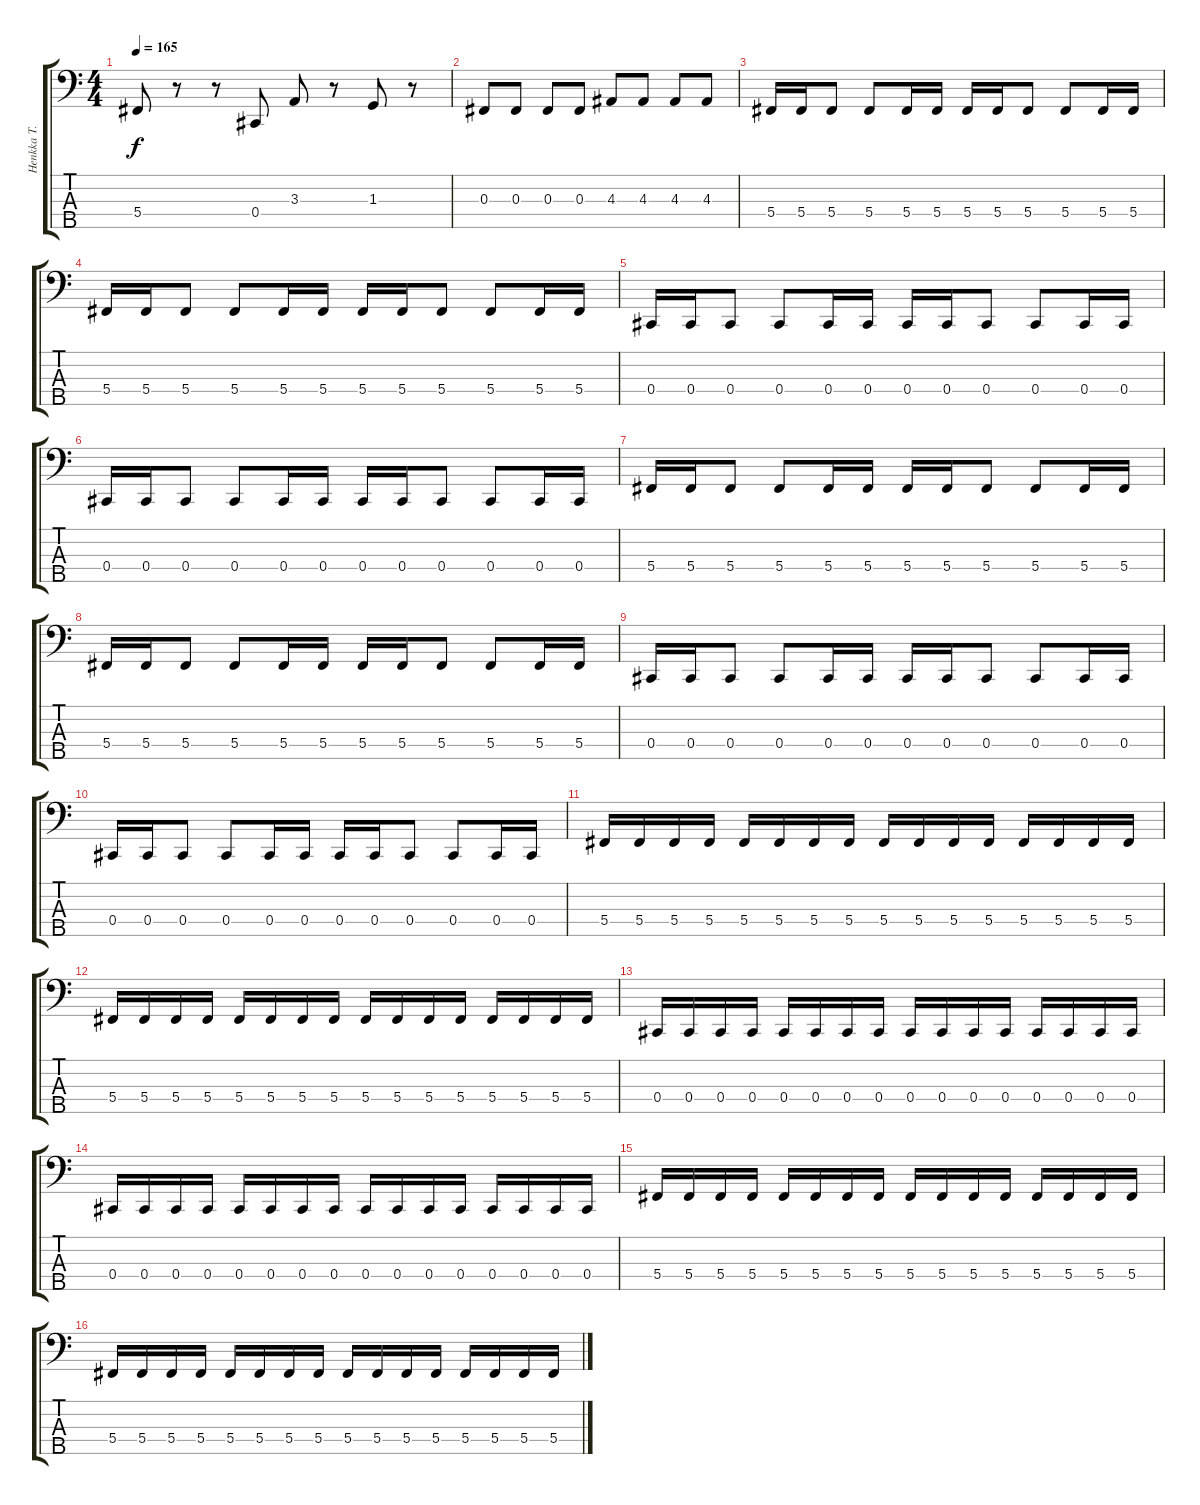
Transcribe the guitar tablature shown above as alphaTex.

\track ("Henkka T. Blacksmith" "Henkka T. ") {instrument electricbasspick}
\staff {score tabs}
\tuning (E2 B1 Gb1 Db1 Ab0) {hide}
\ts (4 4)
\tempo 165
\clef f4
\ks c
5.4.8{dy f} r.8 r.8 0.4.8 3.3.8 r.8 1.3.8 r.8 |
0.3.8 0.3.8 0.3.8 0.3.8 4.3.8 4.3.8 4.3.8 4.3.8 |
5.4.16 5.4.16 5.4.8 5.4.8 5.4.16 5.4.16 5.4.16 5.4.16 5.4.8 5.4.8 5.4.16 5.4.16 |
5.4.16 5.4.16 5.4.8 5.4.8 5.4.16 5.4.16 5.4.16 5.4.16 5.4.8 5.4.8 5.4.16 5.4.16 |
0.4.16 0.4.16 0.4.8 0.4.8 0.4.16 0.4.16 0.4.16 0.4.16 0.4.8 0.4.8 0.4.16 0.4.16 |
0.4.16 0.4.16 0.4.8 0.4.8 0.4.16 0.4.16 0.4.16 0.4.16 0.4.8 0.4.8 0.4.16 0.4.16 |
5.4.16 5.4.16 5.4.8 5.4.8 5.4.16 5.4.16 5.4.16 5.4.16 5.4.8 5.4.8 5.4.16 5.4.16 |
5.4.16 5.4.16 5.4.8 5.4.8 5.4.16 5.4.16 5.4.16 5.4.16 5.4.8 5.4.8 5.4.16 5.4.16 |
0.4.16 0.4.16 0.4.8 0.4.8 0.4.16 0.4.16 0.4.16 0.4.16 0.4.8 0.4.8 0.4.16 0.4.16 |
0.4.16 0.4.16 0.4.8 0.4.8 0.4.16 0.4.16 0.4.16 0.4.16 0.4.8 0.4.8 0.4.16 0.4.16 |
5.4.16 5.4.16 5.4.16 5.4.16 5.4.16 5.4.16 5.4.16 5.4.16 5.4.16 5.4.16 5.4.16 5.4.16 5.4.16 5.4.16 5.4.16 5.4.16 |
5.4.16 5.4.16 5.4.16 5.4.16 5.4.16 5.4.16 5.4.16 5.4.16 5.4.16 5.4.16 5.4.16 5.4.16 5.4.16 5.4.16 5.4.16 5.4.16 |
0.4.16 0.4.16 0.4.16 0.4.16 0.4.16 0.4.16 0.4.16 0.4.16 0.4.16 0.4.16 0.4.16 0.4.16 0.4.16 0.4.16 0.4.16 0.4.16 |
0.4.16 0.4.16 0.4.16 0.4.16 0.4.16 0.4.16 0.4.16 0.4.16 0.4.16 0.4.16 0.4.16 0.4.16 0.4.16 0.4.16 0.4.16 0.4.16 |
5.4.16 5.4.16 5.4.16 5.4.16 5.4.16 5.4.16 5.4.16 5.4.16 5.4.16 5.4.16 5.4.16 5.4.16 5.4.16 5.4.16 5.4.16 5.4.16 |
5.4.16 5.4.16 5.4.16 5.4.16 5.4.16 5.4.16 5.4.16 5.4.16 5.4.16 5.4.16 5.4.16 5.4.16 5.4.16 5.4.16 5.4.16 5.4.16
